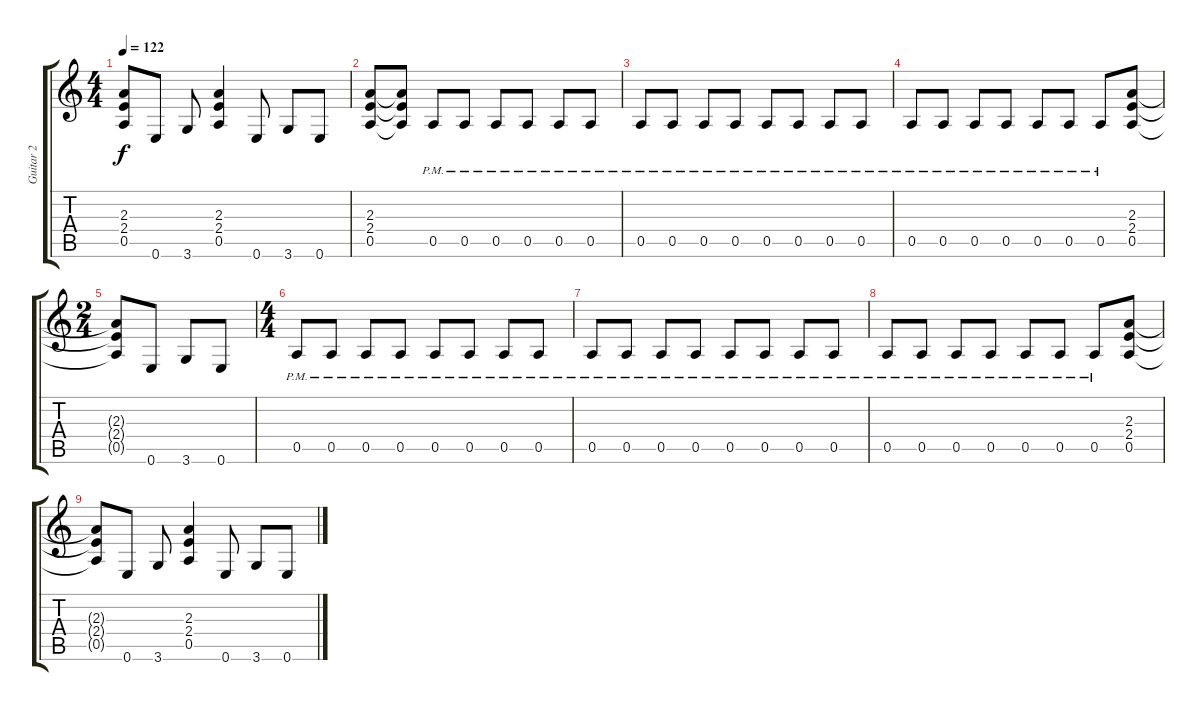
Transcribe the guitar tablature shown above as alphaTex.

\track ("Guitar 2" "Guitar 2") {instrument distortionguitar}
\staff {score tabs}
\tuning (E4 B3 G3 D3 A2 E2) {hide}
\ts (4 4)
\tempo 122
\clef g2
\ks aminor
(2.3{t} 2.4{t} 0.5{t}).8{dy f} 0.6.8 3.6.8 (2.3 2.4 0.5).4 0.6.8 3.6.8 0.6.8 |
(2.3 2.4 0.5).8 (2.3{t} 2.4{t} 0.5{t}).8 0.5{pm}.8 0.5{pm}.8 0.5{pm}.8 0.5{pm}.8 0.5{pm}.8 0.5{pm}.8 |
0.5{pm}.8 0.5{pm}.8 0.5{pm}.8 0.5{pm}.8 0.5{pm}.8 0.5{pm}.8 0.5{pm}.8 0.5{pm}.8 |
0.5{pm}.8 0.5{pm}.8 0.5{pm}.8 0.5{pm}.8 0.5{pm}.8 0.5{pm}.8 0.5{pm}.8 (2.3 2.4 0.5).8 |
\ts (2 4)
(2.3{t} 2.4{t} 0.5{t}).8 0.6.8 3.6.8 0.6.8 |
\ts (4 4)
0.5{pm}.8 0.5{pm}.8 0.5{pm}.8 0.5{pm}.8 0.5{pm}.8 0.5{pm}.8 0.5{pm}.8 0.5{pm}.8 |
0.5{pm}.8 0.5{pm}.8 0.5{pm}.8 0.5{pm}.8 0.5{pm}.8 0.5{pm}.8 0.5{pm}.8 0.5{pm}.8 |
0.5{pm}.8 0.5{pm}.8 0.5{pm}.8 0.5{pm}.8 0.5{pm}.8 0.5{pm}.8 0.5{pm}.8 (2.3 2.4 0.5).8 |
(2.3{t} 2.4{t} 0.5{t}).8 0.6.8 3.6.8 (2.3 2.4 0.5).4 0.6.8 3.6.8 0.6.8
